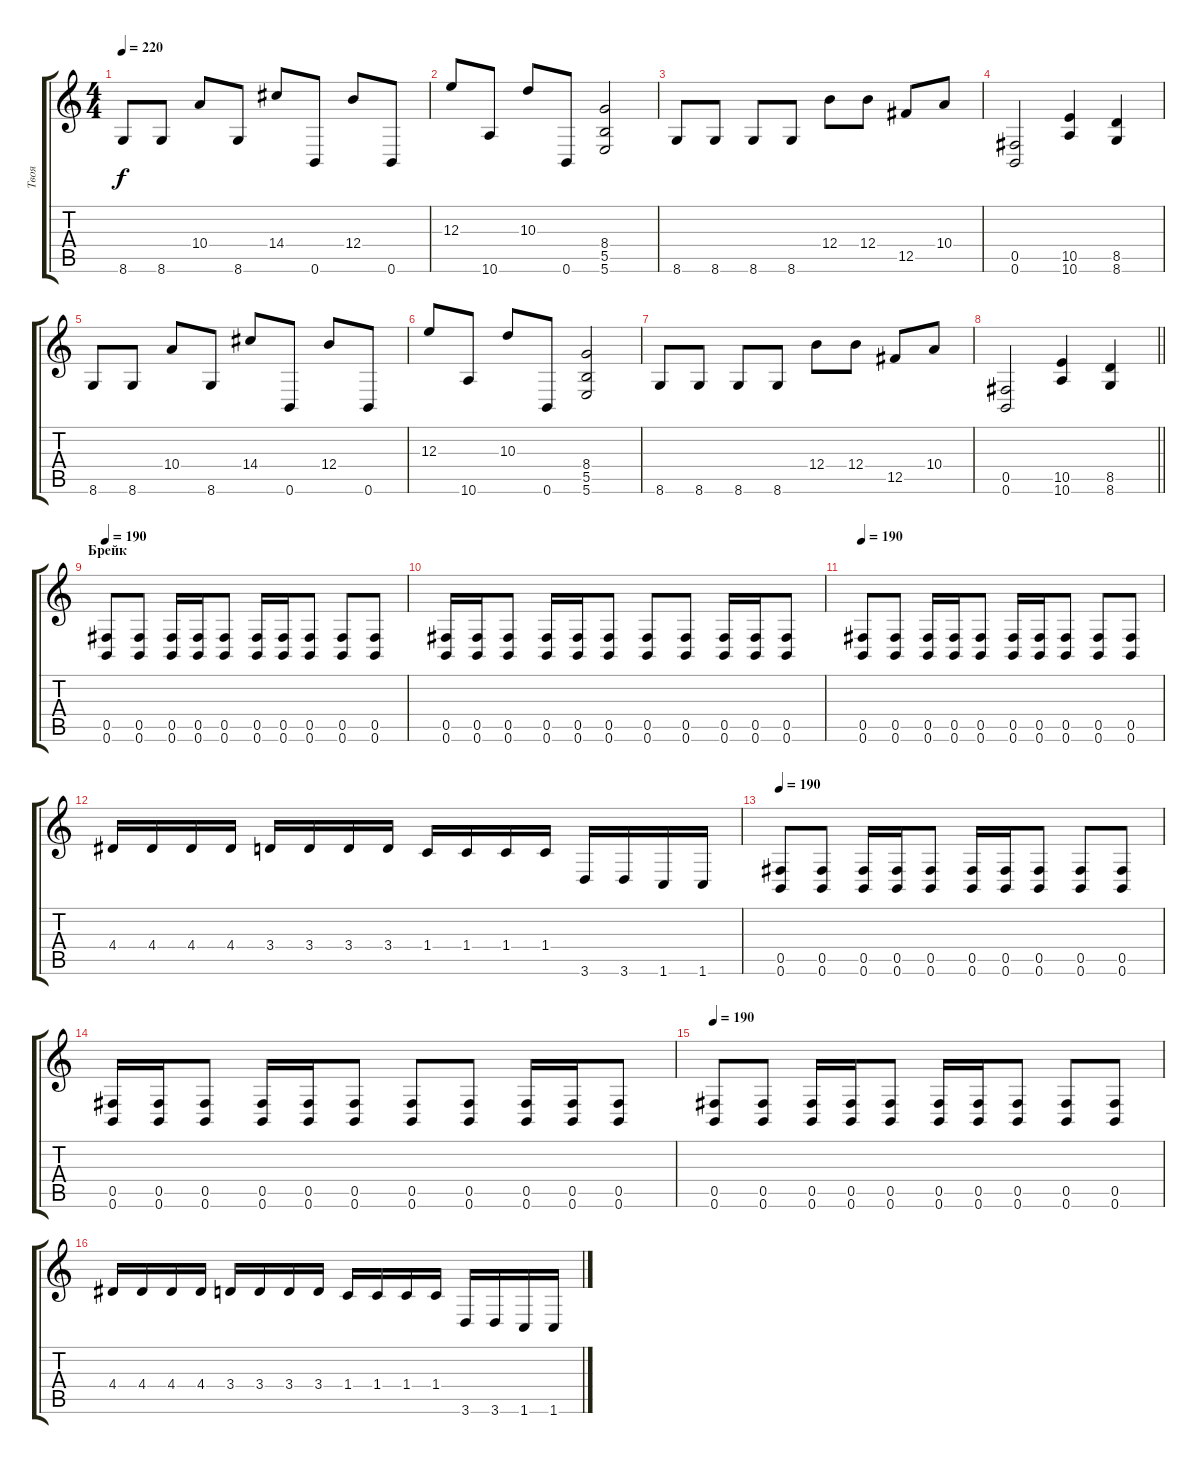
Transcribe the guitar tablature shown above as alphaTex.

\track ("Твоя" "Твоя") {instrument distortionguitar}
\staff {score tabs}
\tuning (Db4 Ab3 E3 B2 Gb2 B1) {hide}
\ts (4 4)
\tempo 220
\clef g2
\ks c
8.6.8{dy f} 8.6.8 10.4.8 8.6.8 14.4.8 0.6.8 12.4.8 0.6.8 |
12.3.8 10.6.8 10.3.8 0.6.8 (8.4 5.5 5.6).2 |
8.6.8 8.6.8 8.6.8 8.6.8 12.4.8 12.4.8 12.5.8 10.4.8 |
(0.5 0.6).2 (10.5 10.6).4 (8.5 8.6).4 |
8.6.8 8.6.8 10.4.8 8.6.8 14.4.8 0.6.8 12.4.8 0.6.8 |
12.3.8 10.6.8 10.3.8 0.6.8 (8.4 5.5 5.6).2 |
8.6.8 8.6.8 8.6.8 8.6.8 12.4.8 12.4.8 12.5.8 10.4.8 |
\barLineRight lightlight
(0.5 0.6).2 (10.5 10.6).4 (8.5 8.6).4 |
\section ("" "Брейк")
\tempo 190
(0.5 0.6).8 (0.5 0.6).8 (0.5 0.6).16 (0.5 0.6).16 (0.5 0.6).8 (0.5 0.6).16 (0.5 0.6).16 (0.5 0.6).8 (0.5 0.6).8 (0.5 0.6).8 |
(0.5 0.6).16 (0.5 0.6).16 (0.5 0.6).8 (0.5 0.6).16 (0.5 0.6).16 (0.5 0.6).8 (0.5 0.6).8 (0.5 0.6).8 (0.5 0.6).16 (0.5 0.6).16 (0.5 0.6).8 |
\tempo 190
(0.5 0.6).8 (0.5 0.6).8 (0.5 0.6).16 (0.5 0.6).16 (0.5 0.6).8 (0.5 0.6).16 (0.5 0.6).16 (0.5 0.6).8 (0.5 0.6).8 (0.5 0.6).8 |
4.4.16 4.4.16 4.4.16 4.4.16 3.4.16 3.4.16 3.4.16 3.4.16 1.4.16 1.4.16 1.4.16 1.4.16 3.6.16 3.6.16 1.6.16 1.6.16 |
\tempo 190
(0.5 0.6).8 (0.5 0.6).8 (0.5 0.6).16 (0.5 0.6).16 (0.5 0.6).8 (0.5 0.6).16 (0.5 0.6).16 (0.5 0.6).8 (0.5 0.6).8 (0.5 0.6).8 |
(0.5 0.6).16 (0.5 0.6).16 (0.5 0.6).8 (0.5 0.6).16 (0.5 0.6).16 (0.5 0.6).8 (0.5 0.6).8 (0.5 0.6).8 (0.5 0.6).16 (0.5 0.6).16 (0.5 0.6).8 |
\tempo 190
(0.5 0.6).8 (0.5 0.6).8 (0.5 0.6).16 (0.5 0.6).16 (0.5 0.6).8 (0.5 0.6).16 (0.5 0.6).16 (0.5 0.6).8 (0.5 0.6).8 (0.5 0.6).8 |
4.4.16 4.4.16 4.4.16 4.4.16 3.4.16 3.4.16 3.4.16 3.4.16 1.4.16 1.4.16 1.4.16 1.4.16 3.6.16 3.6.16 1.6.16 1.6.16
